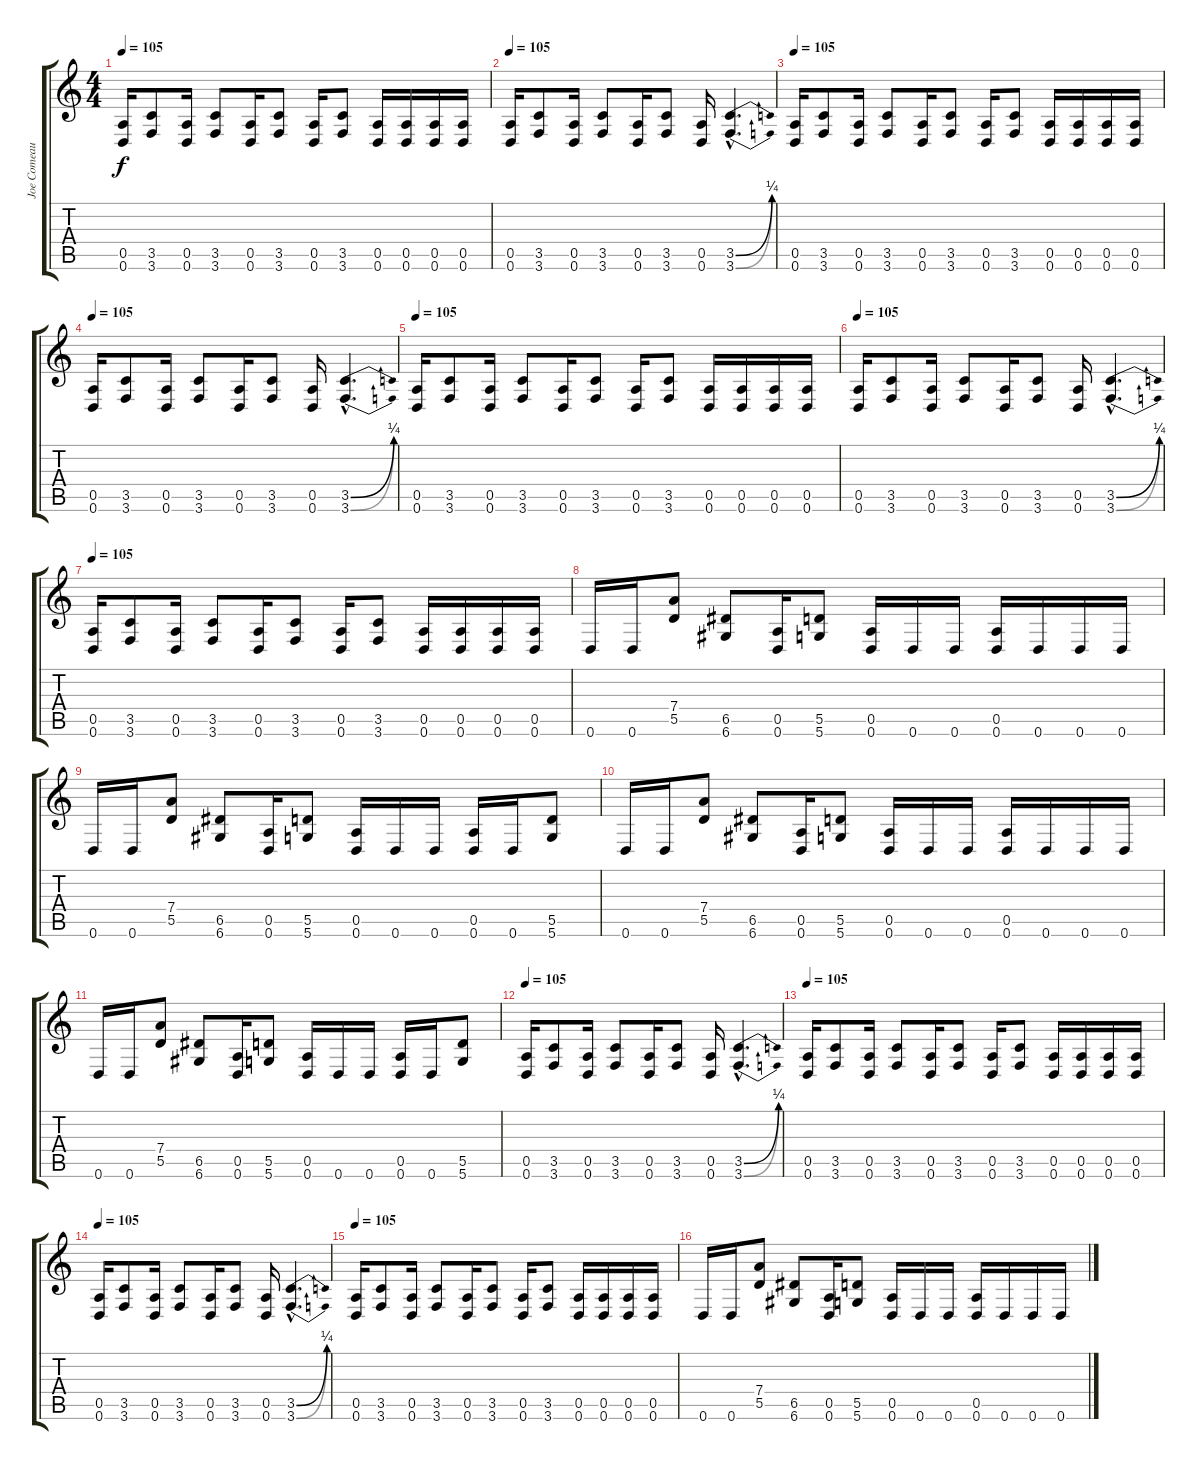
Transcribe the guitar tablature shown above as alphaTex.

\track ("Joe Comeau" "Joe Comeau") {instrument distortionguitar}
\staff {score tabs}
\tuning (E4 B3 G3 D3 A2 D2) {hide}
\ts (4 4)
\tempo 105
\clef g2
\ks c
(0.5 0.6).16{dy f} (3.5 3.6).8 (0.5 0.6).16 (3.5 3.6).8 (0.5 0.6).16 (3.5 3.6).8 (0.5 0.6).16 (3.5 3.6).8 (0.5 0.6).16 (0.5 0.6).16 (0.5 0.6).16 (0.5 0.6).16 |
\tempo 105
(0.5 0.6).16 (3.5 3.6).8 (0.5 0.6).16 (3.5 3.6).8 (0.5 0.6).16 (3.5 3.6).8 (0.5 0.6).16 (3.5{be (bend 0 0 60 1) hac} 3.6{be (bend 0 0 60 1) hac}).4{d} |
\tempo 105
(0.5 0.6).16 (3.5 3.6).8 (0.5 0.6).16 (3.5 3.6).8 (0.5 0.6).16 (3.5 3.6).8 (0.5 0.6).16 (3.5 3.6).8 (0.5 0.6).16 (0.5 0.6).16 (0.5 0.6).16 (0.5 0.6).16 |
\tempo 105
(0.5 0.6).16 (3.5 3.6).8 (0.5 0.6).16 (3.5 3.6).8 (0.5 0.6).16 (3.5 3.6).8 (0.5 0.6).16 (3.5{be (bend 0 0 60 1) hac} 3.6{be (bend 0 0 60 1) hac}).4{d} |
\tempo 105
(0.5 0.6).16 (3.5 3.6).8 (0.5 0.6).16 (3.5 3.6).8 (0.5 0.6).16 (3.5 3.6).8 (0.5 0.6).16 (3.5 3.6).8 (0.5 0.6).16 (0.5 0.6).16 (0.5 0.6).16 (0.5 0.6).16 |
\tempo 105
(0.5 0.6).16 (3.5 3.6).8 (0.5 0.6).16 (3.5 3.6).8 (0.5 0.6).16 (3.5 3.6).8 (0.5 0.6).16 (3.5{be (bend 0 0 60 1) hac} 3.6{be (bend 0 0 60 1) hac}).4{d} |
\tempo 105
(0.5 0.6).16 (3.5 3.6).8 (0.5 0.6).16 (3.5 3.6).8 (0.5 0.6).16 (3.5 3.6).8 (0.5 0.6).16 (3.5 3.6).8 (0.5 0.6).16 (0.5 0.6).16 (0.5 0.6).16 (0.5 0.6).16 |
0.6.16 0.6.16 (7.4 5.5).8 (6.5 6.6).8 (0.5 0.6).16 (5.5 5.6).8 (0.5 0.6).16 0.6.16 0.6.16 (0.5 0.6).16 0.6.16 0.6.16 0.6.16 |
0.6.16 0.6.16 (7.4 5.5).8 (6.5 6.6).8 (0.5 0.6).16 (5.5 5.6).8 (0.5 0.6).16 0.6.16 0.6.16 (0.5 0.6).16 0.6.16 (5.5 5.6).8 |
0.6.16 0.6.16 (7.4 5.5).8 (6.5 6.6).8 (0.5 0.6).16 (5.5 5.6).8 (0.5 0.6).16 0.6.16 0.6.16 (0.5 0.6).16 0.6.16 0.6.16 0.6.16 |
0.6.16 0.6.16 (7.4 5.5).8 (6.5 6.6).8 (0.5 0.6).16 (5.5 5.6).8 (0.5 0.6).16 0.6.16 0.6.16 (0.5 0.6).16 0.6.16 (5.5 5.6).8 |
\tempo 105
(0.5 0.6).16 (3.5 3.6).8 (0.5 0.6).16 (3.5 3.6).8 (0.5 0.6).16 (3.5 3.6).8 (0.5 0.6).16 (3.5{be (bend 0 0 60 1) hac} 3.6{be (bend 0 0 60 1) hac}).4{d} |
\tempo 105
(0.5 0.6).16 (3.5 3.6).8 (0.5 0.6).16 (3.5 3.6).8 (0.5 0.6).16 (3.5 3.6).8 (0.5 0.6).16 (3.5 3.6).8 (0.5 0.6).16 (0.5 0.6).16 (0.5 0.6).16 (0.5 0.6).16 |
\tempo 105
(0.5 0.6).16 (3.5 3.6).8 (0.5 0.6).16 (3.5 3.6).8 (0.5 0.6).16 (3.5 3.6).8 (0.5 0.6).16 (3.5{be (bend 0 0 60 1) hac} 3.6{be (bend 0 0 60 1) hac}).4{d} |
\tempo 105
(0.5 0.6).16 (3.5 3.6).8 (0.5 0.6).16 (3.5 3.6).8 (0.5 0.6).16 (3.5 3.6).8 (0.5 0.6).16 (3.5 3.6).8 (0.5 0.6).16 (0.5 0.6).16 (0.5 0.6).16 (0.5 0.6).16 |
0.6.16 0.6.16 (7.4 5.5).8 (6.5 6.6).8 (0.5 0.6).16 (5.5 5.6).8 (0.5 0.6).16 0.6.16 0.6.16 (0.5 0.6).16 0.6.16 0.6.16 0.6.16
